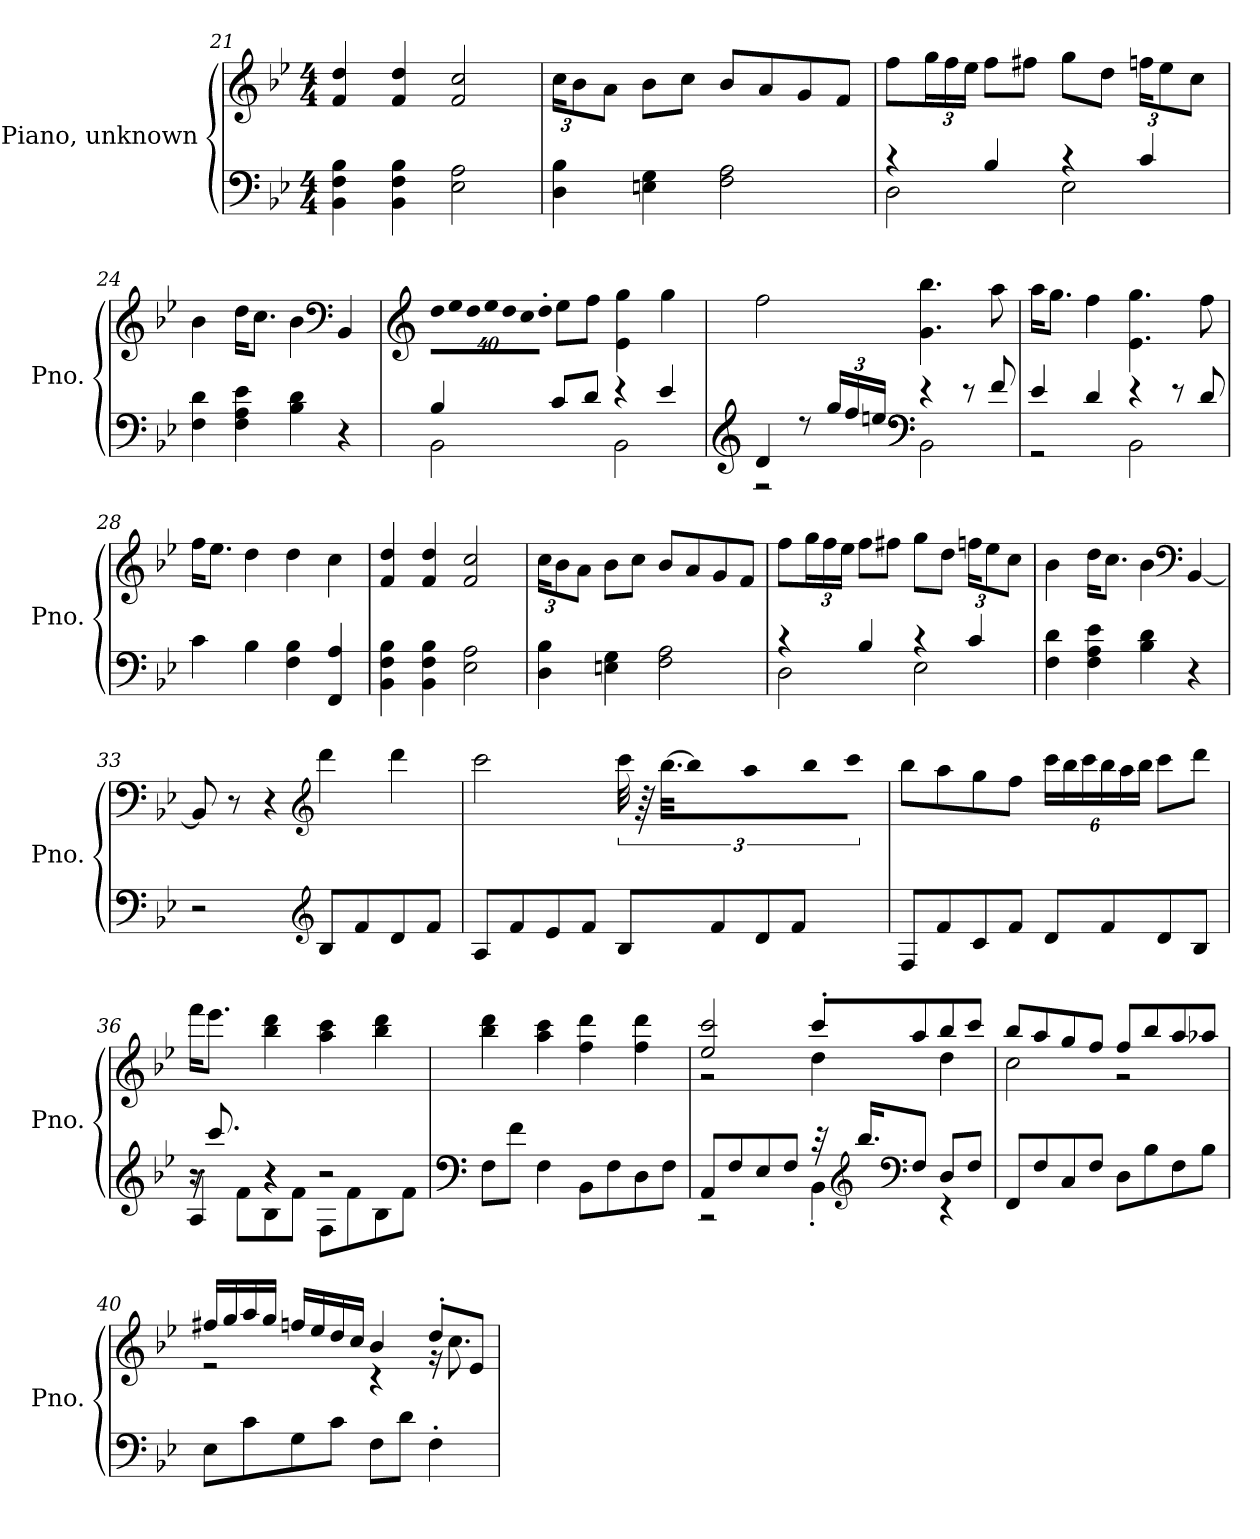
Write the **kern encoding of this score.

**kern	**kern
*part1	*part1
*staff2	*staff1
*I"Piano, unknown	*
*I'Pno.	*
*clefF4	*clefG2
*k[b-e-]	*k[b-e-]
*M4/4	*M4/4
=21	=21
4BB-\ 4F\ 4B-\	4f/ 4dd/
4BB-\ 4F\ 4B-\	4f/ 4dd/
2E-\ 2A\	2f/ 2cc/
=22	=22
*	*Xbrackettup
4D\ 4B-\	24cc\KL
.	12b-\
.	8a\J
4En\ 4G\	8b-\L
.	8cc\J
2F\ 2A\	8b-/L
.	8a/
.	8g/
.	8f/J
!!LO:LB:g=z
=23	=23
*^	*
4r	2D\	8ff\L
.	.	24gg\L
.	.	24ff\
.	.	24ee-\JJ
4B-/	.	8ff\L
.	.	8ff#X\J
4r	2E-\	8gg\L
.	.	8dd\J
4c/	.	24ffn\KL
.	.	12ee-\
.	.	8cc\J
*v	*v	*
=24	=24
4F\ 4d\	4b-\
4F\ 4A\ 4e-\	16dd\KL
.	8.cc\J
4B-\ 4d\	4b-\
*	*clefF4
4r	4BB-/
=25	=25
*	*clefG2
*^	*
!	!	!LO:N:vis=32
4B-/	2BB-\	640%23dd\LLL
!	!	!LO:N:vis=32
.	.	640%23ee-\
!	!	!LO:N:vis=32
.	.	640%23dd\
!	!	!LO:N:vis=32
.	.	640%23ee-\
!	!	!LO:N:vis=32
.	.	640%23dd\
!	!	!LO:N:vis=32
.	.	640%23cc\
!	!	!LO:N:vis=32
.	.	640%23dd'\JJJ
8c/L	.	.
.	.	8ee-\L
8d/J	.	.
.	.	8ff\J
4r	2BB-\	.
.	.	4e-\ 4gg\
4e-/	.	.
.	.	4gg\
640ryy	640ryy	.
!!LO:PB:g=z
=26	=26	=26
*clefG2	*	*
4d/	2r	2ff\
8r	.	.
*Xbrackettup	*	*
24gg/LL	.	.
24ff/	.	.
24een/JJ	.	.
*clefF4	*	*
4r	2BB-\	4.g\ 4.bb-\
8r	.	.
8f/	.	8aa\
=27	=27	=27
4e-/	2r	16aa\KL
.	.	8.gg\J
4d/	.	4ff\
4r	2BB-\	4.e-\ 4.gg\
8r	.	.
8d/	.	8ff\
*v	*v	*
=28	=28
4c\	16ff\KL
.	8.ee-\J
4B-\	4dd\
4F\ 4B-\	4dd\
4FF/ 4A/	4cc\
=29	=29
4BB-\ 4F\ 4B-\	4f/ 4dd/
4BB-\ 4F\ 4B-\	4f/ 4dd/
2E-\ 2A\	2f/ 2cc/
=30	=30
4D\ 4B-\	24cc\KL
.	12b-\
.	8a\J
4En\ 4G\	8b-\L
.	8cc\J
2F\ 2A\	8b-/L
.	8a/
.	8g/
.	8f/J
!!LO:LB:g=z
=31	=31
*^	*
4r	2D\	8ff\L
.	.	24gg\L
.	.	24ff\
.	.	24ee-\JJ
4B-/	.	8ff\L
.	.	8ff#X\J
4r	2E-\	8gg\L
.	.	8dd\J
4c/	.	24ffn\KL
.	.	12ee-\
.	.	8cc\J
*v	*v	*
=32	=32
4F\ 4d\	4b-\
4F\ 4A\ 4e-\	16dd\KL
.	8.cc\J
4B-\ 4d\	4b-\
*	*clefF4
4r	[4BB-/
=33	=33
2r	8BB-/]
.	8r
.	4r
*clefG2	*clefG2
8B-/L	4ddd\
8f/	.
8d/	4ddd\
8f/J	.
=34	=34
8A/L	2ccc\
8f/	.
8e-/	.
8f/J	.
*	*brackettup
8B-/L	48ccc\
.	96r
.	[48.bb-\KLL
.	16bb-\J]
8f/	8aa\
8d/	8bb-\
8f/J	8ccc\J
!!LO:LB:g=z
=35	=35
8F/L	8bb-\L
8f/	8aa\
8c/	8gg\
8f/J	8ff\J
*	*Xbrackettup
8d/L	24ccc\LL
.	24bb-\
.	24ccc\
8f/	24bb-\
.	24aa\
.	24bb-\JJ
8d/	8ccc\L
8B-/J	8ddd\J
=36	=36
*^	*
*	*^	*
16r	8r	4A'/	16fff\KL
8.ccc/	.	.	8.eee-\J
.	8f\L	.	.
4r	8B-\	4r	4bb-\ 4ddd\
.	8f\J	.	.
2r	8F\L	2r	4aa\ 4ccc\
.	8f\	.	.
.	8B-\	.	4bb-\ 4ddd\
.	8f\J	.	.
*v	*v	*v	*
=37	=37
*clefF4	*
8F\L	4bb-\ 4ddd\
8f\J	.
4F\	4aa\ 4ccc\
8BB-\L	4ff\ 4ddd\
8F\	.
8D\	4ff\ 4ddd\
8F\J	.
!!LO:LB:g=z
=38	=38
*^	*^
8AA/L	2r	2ee-/ 2ccc/	2r
8F/	.	.	.
8E-/	.	.	.
8F/J	.	.	.
32r	4BB-'\	8ccc'/L	4dd\
*clefG2	*	*	*
16.bb-/KL	.	.	.
*clefF4	*	*	*
8F/J	.	8aa/	.
8D/L	4r	8bb-/	4dd\
8F/J	.	8ccc/J	.
*v	*v	*	*
=39	=39	=39
8FF/L	8bb-/L	2cc\
8F/	8aa/	.
8C/	8gg/	.
8F/J	8ff/J	.
8D\L	8ff/L	2r
8B-\	8bb-/	.
8F\	8aa/	.
8B-\J	8aa-X/J	.
=40	=40	=40
8E-\L	16ff#X/LL	2r
.	16gg/	.
8c\	16aa/	.
.	16gg/JJ	.
8G\	16ffn/LL	.
.	16ee-/	.
8c\J	16dd/	.
.	16cc/JJ	.
8F\L	4b-/	4r
8d\J	.	.
4F'\	8dd'/L	16r
.	.	8.cc\
.	8e-/J	.
*	*v	*v
=	=
*-	*-
